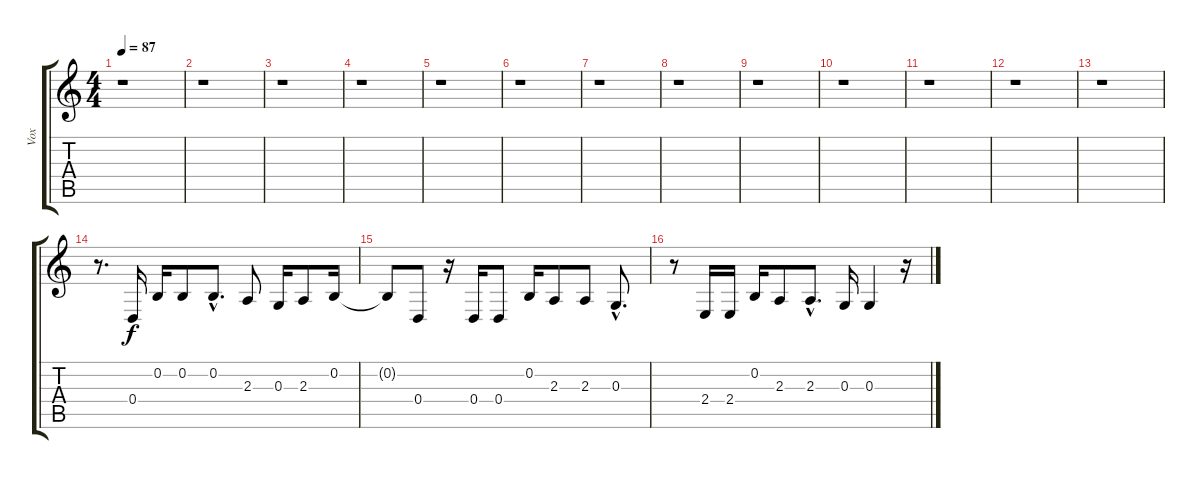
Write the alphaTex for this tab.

\track ("Vox" "Vox") {instrument harmonica}
\staff {score tabs}
\tuning (E4 B3 G3 D3 A2 E2) {hide}
\ts (4 4)
\tempo 87
\clef g2
\ks c
r.1{dy f instrument harmonica} |
r.1 |
r.1 |
r.1 |
r.1 |
r.1 |
r.1 |
r.1 |
r.1 |
r.1 |
r.1 |
r.1 |
r.1 |
r.8{d} 0.4.16 0.2.16 0.2.8 0.2{hac}.8{d} 2.3.8 0.3.16 2.3.8 0.2.16 |
0.2{t}.8 0.4.8 r.16 0.4.16 0.4.8 0.2.16 2.3.8 2.3.8 0.3{hac}.8{d} |
r.8 2.4.16 2.4.16 0.2.16 2.3.8 2.3{hac}.8{d} 0.3.16 0.3.4 r.16
